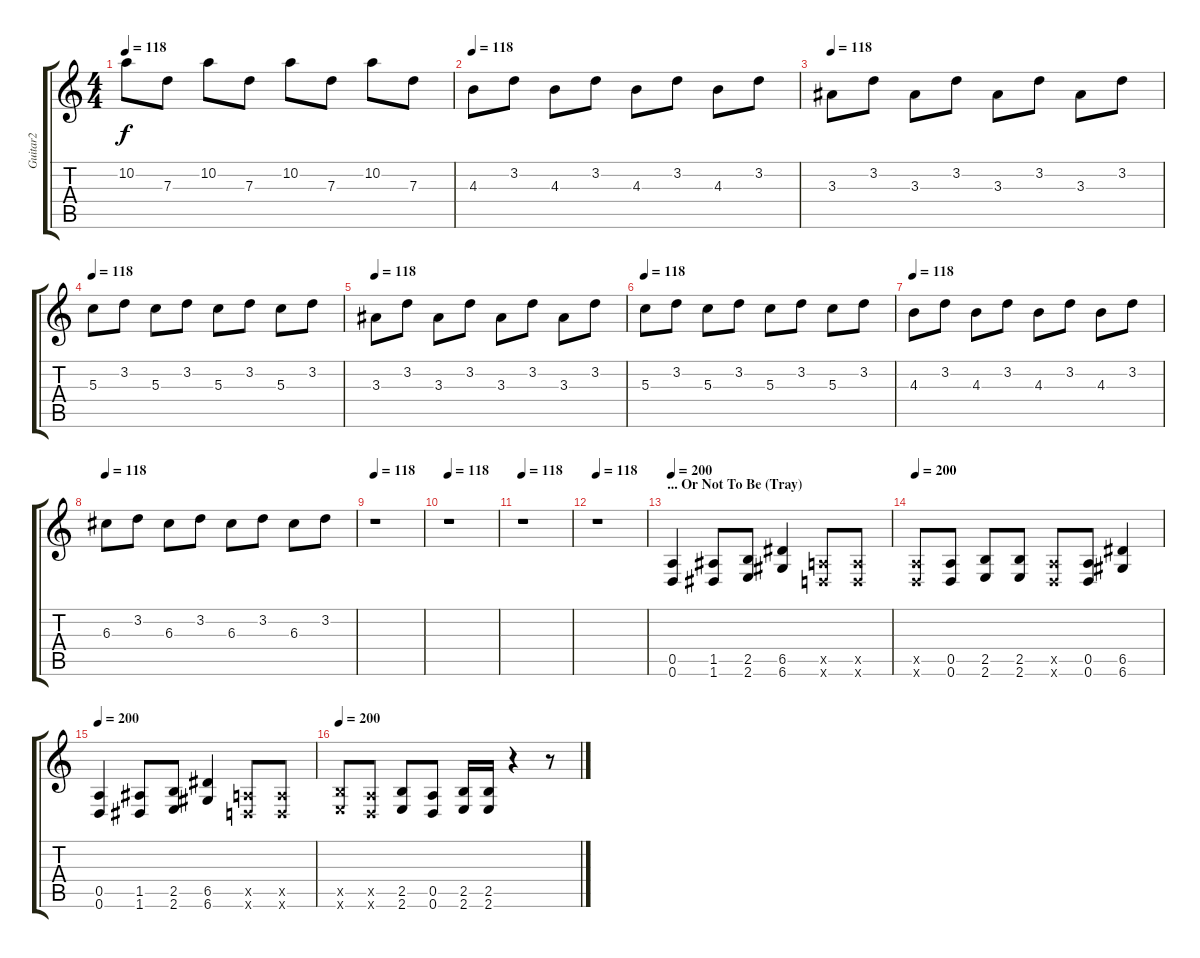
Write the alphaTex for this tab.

\track ("Guitar2" "Guitar2") {instrument electricguitarclean}
\staff {score tabs}
\tuning (E4 B3 G3 D3 A2 D2) {hide}
\ts (4 4)
\tempo 118
\clef g2
\ks c
10.2.8{dy f instrument electricguitarclean} 7.3.8 10.2.8 7.3.8 10.2.8 7.3.8 10.2.8 7.3.8 |
\tempo 118
4.3.8{volume 13 instrument electricguitarclean} 3.2.8 4.3.8 3.2.8 4.3.8 3.2.8 4.3.8 3.2.8 |
\tempo 118
3.3.8{instrument electricguitarclean} 3.2.8 3.3.8 3.2.8 3.3.8 3.2.8 3.3.8 3.2.8 |
\tempo 118
5.3.8{instrument electricguitarclean} 3.2.8 5.3.8 3.2.8 5.3.8 3.2.8 5.3.8 3.2.8 |
\tempo 118
3.3.8{instrument electricguitarclean} 3.2.8 3.3.8 3.2.8 3.3.8 3.2.8 3.3.8 3.2.8 |
\tempo 118
5.3.8{instrument electricguitarclean} 3.2.8 5.3.8 3.2.8 5.3.8 3.2.8 5.3.8 3.2.8 |
\tempo 118
4.3.8{instrument electricguitarclean} 3.2.8 4.3.8 3.2.8 4.3.8 3.2.8 4.3.8 3.2.8 |
\tempo 118
6.3.8{instrument electricguitarclean} 3.2.8 6.3.8 3.2.8 6.3.8 3.2.8 6.3.8 3.2.8 |
\tempo 118
r.1 |
\tempo 118
r.1 |
\tempo 118
r.1 |
\tempo 118
r.1 |
\section ("" "... Or Not To Be (Tray)")
\tempo 200
(0.5 0.6).4{instrument distortionguitar} (1.5 1.6).8 (2.5 2.6).8 (6.5 6.6).4 (0.5{x} 0.6{x}).8 (0.5{x} 0.6{x}).8 |
\tempo 200
(0.5{x} 0.6{x}).8 (0.5 0.6).8 (2.5 2.6).8 (2.5 2.6).8 (0.5{x} 0.6{x}).8 (0.5 0.6).8 (6.5 6.6).4 |
\tempo 200
(0.5 0.6).4{instrument distortionguitar} (1.5 1.6).8 (2.5 2.6).8 (6.5 6.6).4 (0.5{x} 0.6{x}).8 (0.5{x} 0.6{x}).8 |
\tempo 200
(2.5{x} 2.6{x}).8 (0.5{x} 0.6{x}).8 (2.5 2.6).8 (0.5 0.6).8 (2.5 2.6).16 (2.5 2.6).16 r.4 r.8
